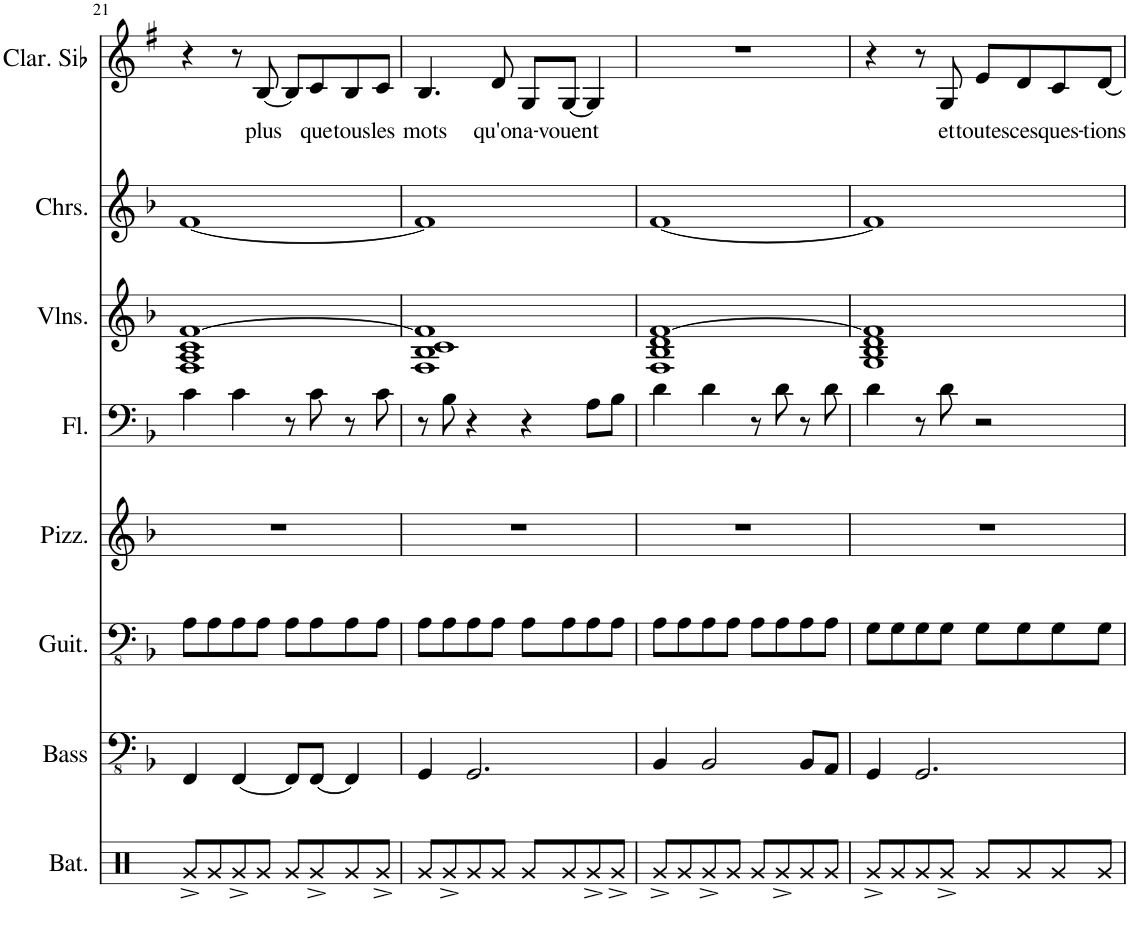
**kern	**kern	**kern	**kern	**kern	**kern	**kern	**kern	**text
*part8	*part7	*part6	*part5	*part4	*part3	*part2	*part1	*part1
*staff8	*staff7	*staff6	*staff5	*staff4	*staff3	*staff2	*staff1	*staff1
*I"Batterie	*I"Basse acoustique	*I"Guitare mute	*I"Pizzicato	*I"Flûte	*I"Violons	*I"Choeurs	*I"Clarinette en Sib	*
*I'Bat.	*I'Bass	*I'Guit.	*I'Pizz.	*I'Fl.	*I'Vlns.	*I'Chrs.	*I'Clar. Sib	*
!!LO:PB:g=z
*clefX	*clefFv4	*clefFv4	*clefG2	*clefF4	*clefG2	*clefG2	*clefG2	*
*	*	*	*	*	*	*	*Trd1c2	*
*k[]	*k[b-]	*k[b-]	*k[b-]	*k[b-]	*k[b-]	*k[b-]	*k[f#]	*
*M4/4	*M4/4	*M4/4	*M4/4	*M4/4	*M4/4	*M4/4	*M4/4	*
=21	=21	=21	=21	=21	=21	=21	=21	=21
8Rg^/L	4FFF/	8AA\L	1r	4c\	1F 1A 1c [1f	[1f	4r	.
8Rg/	.	8AA\	.	.	.	.	.	.
8Rg^/	[4FFF/	8AA\	.	4c\	.	.	8r	.
!	!	!	!	!	!	!	!	!LO:LY:b
8Rg/J	.	8AA\J	.	.	.	.	[8B/	plus
8Rg/L	8FFF/L]	8AA\L	.	8r	.	.	8B/L]	.
!	!	!	!	!	!	!	!	!LO:LY:b
8Rg^/	[8FFF/J	8AA\	.	8c\	.	.	8c/	que
!	!	!	!	!	!	!	!	!LO:LY:b
8Rg/	4FFF/]	8AA\	.	8r	.	.	8B/	tous
!	!	!	!	!	!	!	!	!LO:LY:b
8Rg^/J	.	8AA\J	.	8c\	.	.	8c/J	les
=22	=22	=22	=22	=22	=22	=22	=22	=22
!	!	!	!	!	!	!	!	!LO:LY:b
8Rg/L	4GGG/	8AA\L	1r	8r	1F 1B- 1c 1f]	1f]	4.B/	mots
8Rg^/	.	8AA\	.	8B-\	.	.	.	.
8Rg/	2.GGG/	8AA\	.	4r	.	.	.	.
!	!	!	!	!	!	!	!	!LO:LY:b
8Rg/J	.	8AA\J	.	.	.	.	8d/	qu'on
!	!	!	!	!	!	!	!	!LO:LY:b
8Rg/L	.	8AA\L	.	4r	.	.	8G/L	a-
!	!	!	!	!	!	!	!	!LO:LY:b
8Rg/	.	8AA\	.	.	.	.	[8G/J	-vouent
8Rg^/	.	8AA\	.	8A\L	.	.	4G/]	.
8Rg^/J	.	8AA\J	.	8B-\J	.	.	.	.
=23	=23	=23	=23	=23	=23	=23	=23	=23
8Rg^/L	4BBB-/	8AA\L	1r	4d\	1F 1B- 1d [1f	[1f	1r	.
8Rg/	.	8AA\	.	.	.	.	.	.
8Rg^/	2BBB-/	8AA\	.	4d\	.	.	.	.
8Rg/J	.	8AA\J	.	.	.	.	.	.
8Rg/L	.	8AA\L	.	8r	.	.	.	.
8Rg^/	.	8AA\	.	8d\	.	.	.	.
8Rg/	8BBB-/L	8AA\	.	8r	.	.	.	.
8Rg/J	8AAA/J	8AA\J	.	8d\	.	.	.	.
=24	=24	=24	=24	=24	=24	=24	=24	=24
8Rg^/L	4GGG/	8GG\L	1r	4d\	1G 1B- 1d 1f]	1f]	4r	.
8Rg/	.	8GG\	.	.	.	.	.	.
8Rg/	2.GGG/	8GG\	.	8r	.	.	8r	.
!	!	!	!	!	!	!	!	!LO:LY:b
8Rg^/J	.	8GG\J	.	8d\	.	.	8G/	et
!	!	!	!	!	!	!	!	!LO:LY:b
8Rg/L	.	8GG\L	.	2r	.	.	8e/L	toutes
!	!	!	!	!	!	!	!	!LO:LY:b
8Rg/	.	8GG\	.	.	.	.	8d/	ces
!	!	!	!	!	!	!	!	!LO:LY:b
8Rg/	.	8GG\	.	.	.	.	8c/	ques-
!	!	!	!	!	!	!	!	!LO:LY:b
8Rg/J	.	8GG\J	.	.	.	.	[8d/J	-tions
=	=	=	=	=	=	=	=	=
*-	*-	*-	*-	*-	*-	*-	*-	*-
